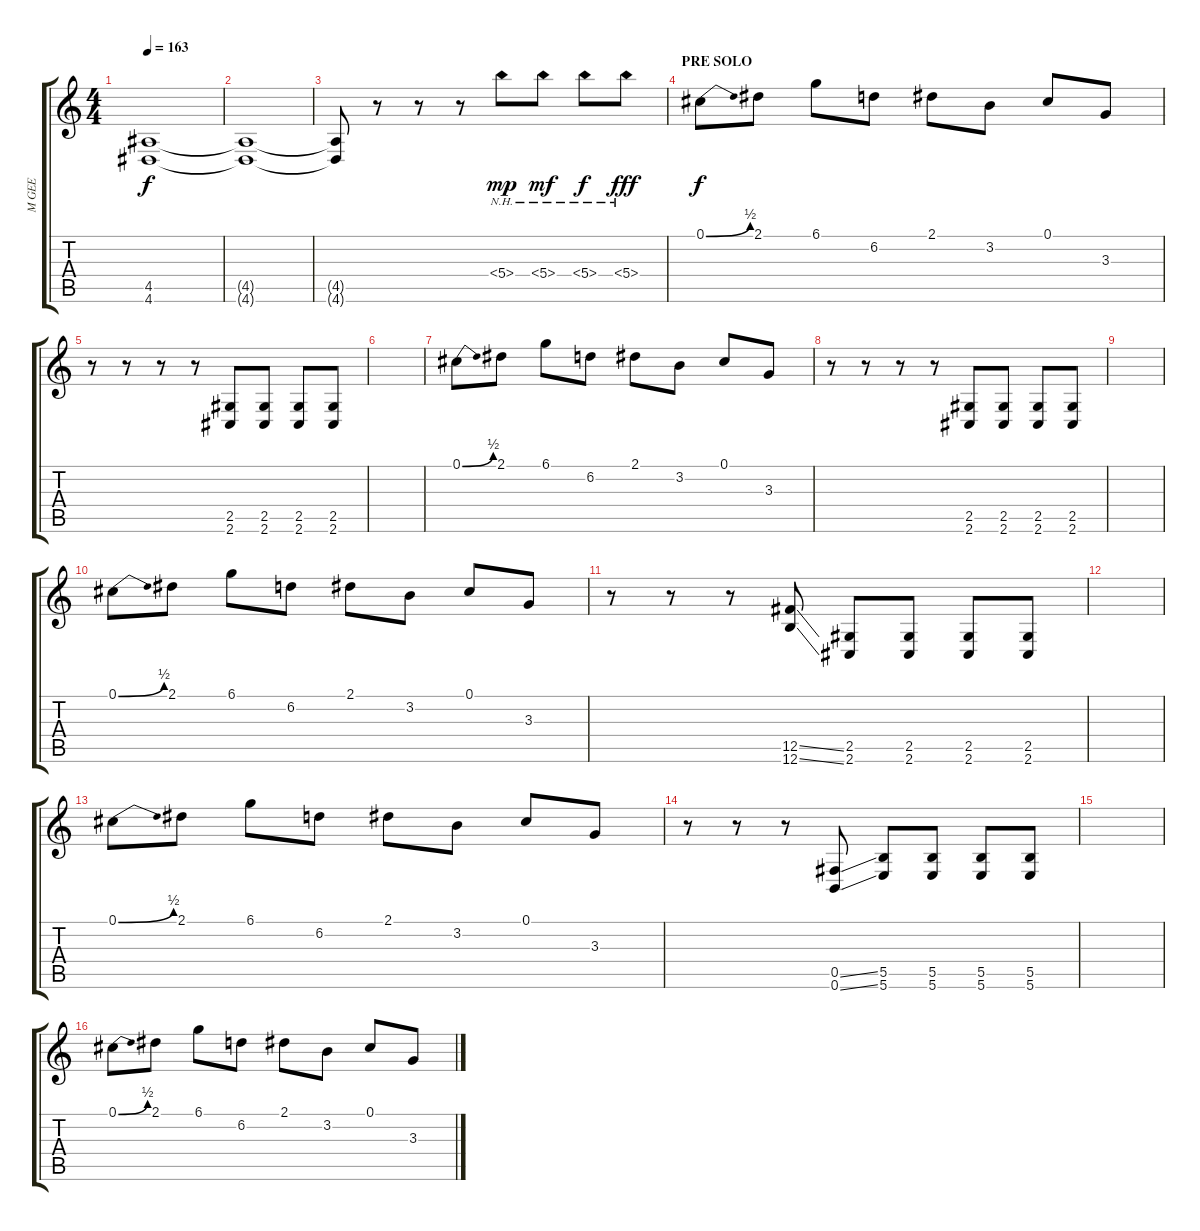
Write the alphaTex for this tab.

\track ("M GEE" "M GEE") {instrument distortionguitar}
\staff {score tabs}
\tuning (Db4 Ab3 E3 B2 Gb2 B1) {hide}
\ts (4 4)
\tempo 163
\clef g2
\ks c
(4.5{t} 4.6{t}).1{dy f} |
(4.5{t} 4.6{t}).1 |
(4.5{t} 4.6{t}).8 r.8 r.8 r.8 5.4{nh}.8{dy mp} 5.4{nh}.8{dy mf} 5.4{nh}.8{dy f} 5.4{nh}.8{dy fff} |
\section ("" "PRE SOLO")
0.1{be (bend 0 0 60 2)}.8{dy f} 2.1.8 6.1.8 6.2.8 2.1.8 3.2.8 0.1.8 3.3.8 |
r.8 r.8 r.8 r.8 (2.5 2.6).8 (2.5 2.6).8 (2.5 2.6).8 (2.5 2.6).8 |
|
0.1{be (bend 0 0 60 2)}.8 2.1.8 6.1.8 6.2.8 2.1.8 3.2.8 0.1.8 3.3.8 |
r.8 r.8 r.8 r.8 (2.5 2.6).8 (2.5 2.6).8 (2.5 2.6).8 (2.5 2.6).8 |
|
0.1{be (bend 0 0 60 2)}.8 2.1.8 6.1.8 6.2.8 2.1.8 3.2.8 0.1.8 3.3.8 |
r.8 r.8 r.8 (12.5{ss} 12.6{ss}).8 (2.5 2.6).8 (2.5 2.6).8 (2.5 2.6).8 (2.5 2.6).8 |
|
0.1{be (bend 0 0 60 2)}.8 2.1.8 6.1.8 6.2.8 2.1.8 3.2.8 0.1.8 3.3.8 |
r.8 r.8 r.8 (0.5{ss} 0.6{ss}).8 (5.5 5.6).8 (5.5 5.6).8 (5.5 5.6).8 (5.5 5.6).8 |
|
0.1{be (bend 0 0 60 2)}.8 2.1.8 6.1.8 6.2.8 2.1.8 3.2.8 0.1.8 3.3.8
